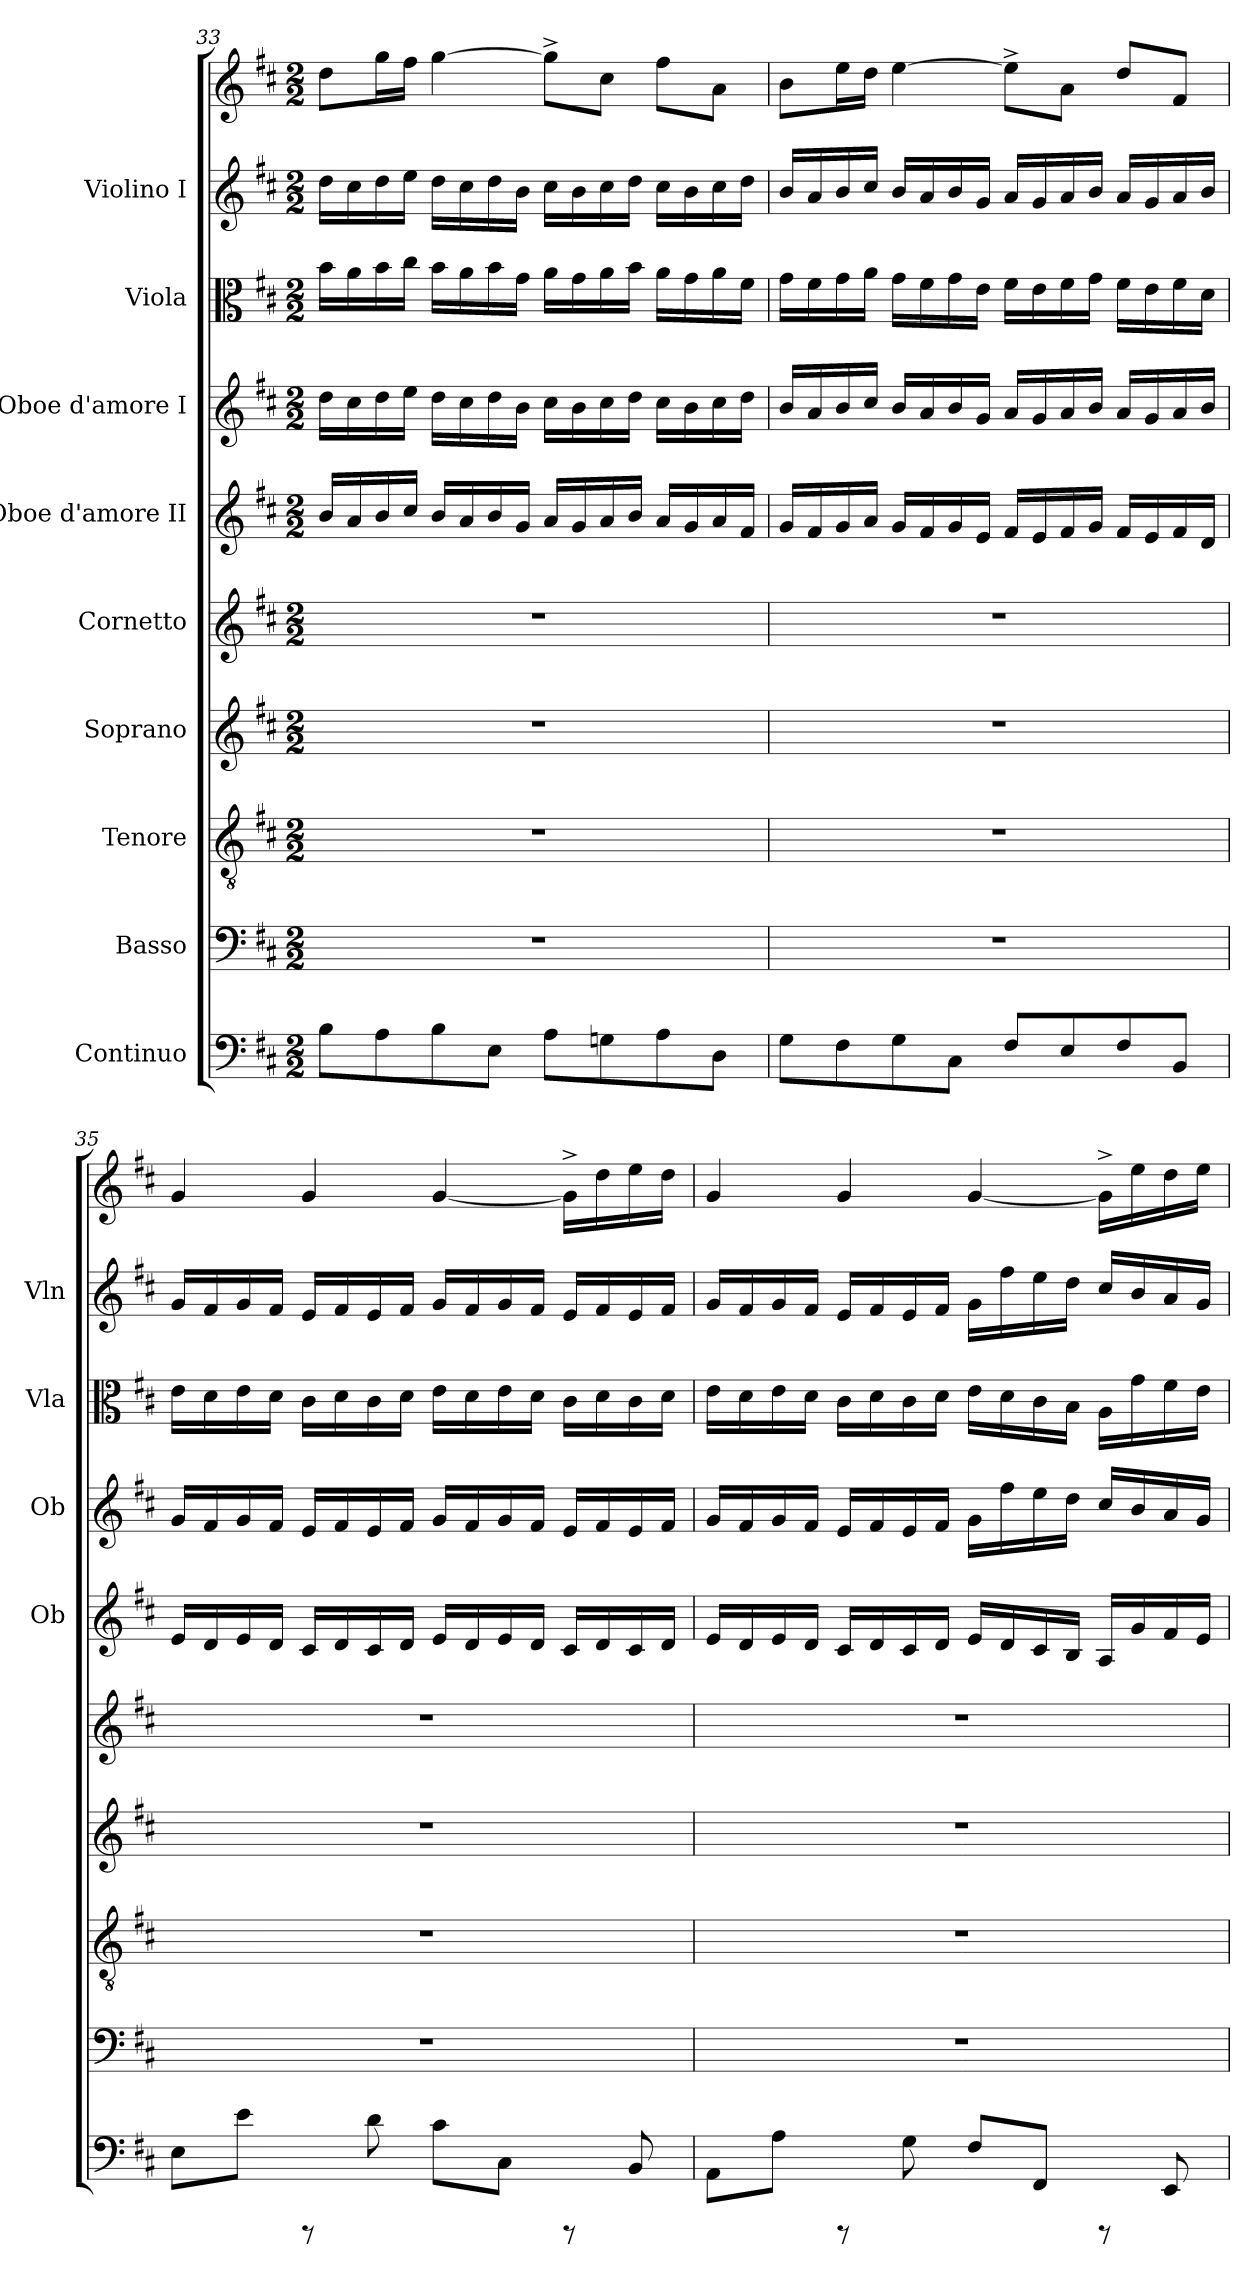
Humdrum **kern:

**kern	**kern	**kern	**kern	**kern	**kern	**kern	**kern	**kern	**kern
*part9	*part8	*part7	*part6	*part5	*part4	*part3	*part2	*part1	*part1
*staff10	*staff9	*staff8	*staff7	*staff6	*staff5	*staff4	*staff3	*staff2	*staff1
*I"Continuo	*I"Basso	*I"Tenore	*I"Soprano	*I"Cornetto	*I"Oboe d'amore II	*I"Oboe d'amore I	*I"Viola	*I"Violino I	*
*	*	*	*	*	*I'Ob	*I'Ob	*I'Vla	*I'Vln	*
!!LO:LB:g=z
*clefF4	*clefF4	*clefGv2	*clefG2	*clefG2	*clefG2	*clefG2	*clefC3	*clefG2	*clefG2
*k[f#c#]	*k[f#c#]	*k[f#c#]	*k[f#c#]	*k[f#c#]	*k[f#c#]	*k[f#c#]	*k[f#c#]	*k[f#c#]	*k[f#c#]
*D:	*D:	*D:	*D:	*D:	*D:	*D:	*D:	*D:	*D:
*M2/2	*M2/2	*M2/2	*M2/2	*M2/2	*M2/2	*M2/2	*M2/2	*M2/2	*M2/2
=33	=33	=33	=33	=33	=33	=33	=33	=33	=33
8B\L	1r	1r	1r	1r	16b/L	16dd\L	16b\L	16dd\L	8dd\L
.	.	.	.	.	16a/	16cc#\	16a\	16cc#\	.
8A\	.	.	.	.	16b/	16dd\	16b\	16dd\	16gg\
.	.	.	.	.	16cc#/J	16ee\J	16cc#\J	16ee\J	16ff#\J
8B\	.	.	.	.	16b/L	16dd\L	16b\L	16dd\L	[>4gg\
.	.	.	.	.	16a/	16cc#\	16a\	16cc#\	.
8E\J	.	.	.	.	16b/	16dd\	16b\	16dd\	.
.	.	.	.	.	16g/J	16b\J	16g\J	16b\J	.
8A\L	.	.	.	.	16a/L	16cc#\L	16a\L	16cc#\L	8gg^>\L]
.	.	.	.	.	16g/	16b\	16g\	16b\	.
8Gn\	.	.	.	.	16a/	16cc#\	16a\	16cc#\	8cc#\J
.	.	.	.	.	16b/J	16dd\J	16b\J	16dd\J	.
8A\	.	.	.	.	16a/L	16cc#\L	16a\L	16cc#\L	8ff#\L
.	.	.	.	.	16g/	16b\	16g\	16b\	.
8D\J	.	.	.	.	16a/	16cc#\	16a\	16cc#\	8a\J
.	.	.	.	.	16f#/J	16dd\J	16f#\J	16dd\J	.
=34	=34	=34	=34	=34	=34	=34	=34	=34	=34
8G\L	1r	1r	1r	1r	16g/L	16b/L	16g\L	16b/L	8b\L
.	.	.	.	.	16f#/	16a/	16f#\	16a/	.
8F#\	.	.	.	.	16g/	16b/	16g\	16b/	16ee\
.	.	.	.	.	16a/J	16cc#/J	16a\J	16cc#/J	16dd\J
8G\	.	.	.	.	16g/L	16b/L	16g\L	16b/L	[>4ee\
.	.	.	.	.	16f#/	16a/	16f#\	16a/	.
8C#\J	.	.	.	.	16g/	16b/	16g\	16b/	.
.	.	.	.	.	16e/J	16g/J	16e\J	16g/J	.
8F#/L	.	.	.	.	16f#/L	16a/L	16f#\L	16a/L	8ee^>\L]
.	.	.	.	.	16e/	16g/	16e\	16g/	.
8E/	.	.	.	.	16f#/	16a/	16f#\	16a/	8a\J
.	.	.	.	.	16g/J	16b/J	16g\J	16b/J	.
8F#/	.	.	.	.	16f#/L	16a/L	16f#\L	16a/L	8dd/L
.	.	.	.	.	16e/	16g/	16e\	16g/	.
8BB/J	.	.	.	.	16f#/	16a/	16f#\	16a/	8f#/J
.	.	.	.	.	16d/J	16b/J	16d\J	16b/J	.
=35	=35	=35	=35	=35	=35	=35	=35	=35	=35
8E\L	1r	1r	1r	1r	16e/L	16g/L	16e\L	16g/L	4g/
.	.	.	.	.	16d/	16f#/	16d\	16f#/	.
8e\J	.	.	.	.	16e/	16g/	16e\	16g/	.
.	.	.	.	.	16d/J	16f#/J	16d\J	16f#/J	.
8rCCC	.	.	.	.	16c#/L	16e/L	16c#\L	16e/L	4g/
.	.	.	.	.	16d/	16f#/	16d\	16f#/	.
8d\	.	.	.	.	16c#/	16e/	16c#\	16e/	.
.	.	.	.	.	16d/J	16f#/J	16d\J	16f#/J	.
8c#\L	.	.	.	.	16e/L	16g/L	16e\L	16g/L	[<4g/
.	.	.	.	.	16d/	16f#/	16d\	16f#/	.
8C#\J	.	.	.	.	16e/	16g/	16e\	16g/	.
.	.	.	.	.	16d/J	16f#/J	16d\J	16f#/J	.
8rCCC	.	.	.	.	16c#/L	16e/L	16c#\L	16e/L	16g^>\L]
.	.	.	.	.	16d/	16f#/	16d\	16f#/	16dd\
8BB/	.	.	.	.	16c#/	16e/	16c#\	16e/	16ee\
.	.	.	.	.	16d/J	16f#/J	16d\J	16f#/J	16dd\J
!!LO:PB:g=z
=36	=36	=36	=36	=36	=36	=36	=36	=36	=36
8AA\L	1r	1r	1r	1r	16e/L	16g/L	16e\L	16g/L	4g/
.	.	.	.	.	16d/	16f#/	16d\	16f#/	.
8A\J	.	.	.	.	16e/	16g/	16e\	16g/	.
.	.	.	.	.	16d/J	16f#/J	16d\J	16f#/J	.
8rCCC	.	.	.	.	16c#/L	16e/L	16c#\L	16e/L	4g/
.	.	.	.	.	16d/	16f#/	16d\	16f#/	.
8G\	.	.	.	.	16c#/	16e/	16c#\	16e/	.
.	.	.	.	.	16d/J	16f#/J	16d\J	16f#/J	.
8F#/L	.	.	.	.	16e/L	16g\L	16e\L	16g\L	[<4g/
.	.	.	.	.	16d/	16ff#\	16d\	16ff#\	.
8FF#/J	.	.	.	.	16c#/	16ee\	16c#\	16ee\	.
.	.	.	.	.	16B/J	16dd\J	16B\J	16dd\J	.
8rCCC	.	.	.	.	16A/L	16cc#/L	16A\L	16cc#/L	16g^>\L]
.	.	.	.	.	16g/	16b/	16g\	16b/	16ee\
8EE/	.	.	.	.	16f#/	16a/	16f#\	16a/	16dd\
.	.	.	.	.	16e/J	16g/J	16e\J	16g/J	16ee\J
=	=	=	=	=	=	=	=	=	=
*-	*-	*-	*-	*-	*-	*-	*-	*-	*-
